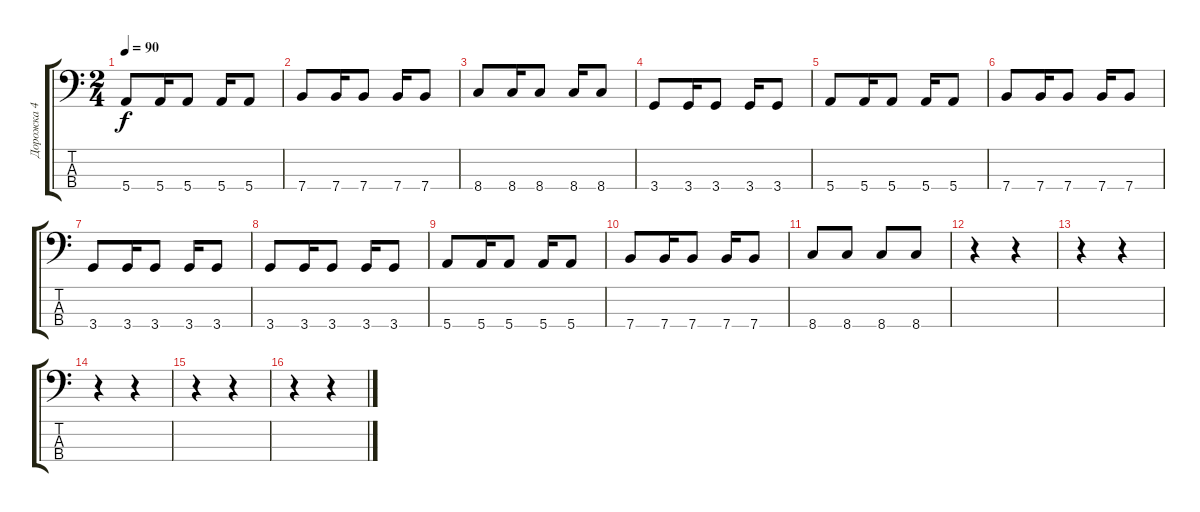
\track ("Дорожка 4" "Дорожка 4") {instrument electricbassfinger}
\staff {score tabs}
\tuning (G2 D2 A1 E1) {hide}
\ts (2 4)
\tempo 90
\clef f4
\ks c
5.4.8{dy f} 5.4.16 5.4.8 5.4.16 5.4.8 |
7.4.8 7.4.16 7.4.8 7.4.16 7.4.8 |
8.4.8 8.4.16 8.4.8 8.4.16 8.4.8 |
3.4.8 3.4.16 3.4.8 3.4.16 3.4.8 |
5.4.8 5.4.16 5.4.8 5.4.16 5.4.8 |
7.4.8 7.4.16 7.4.8 7.4.16 7.4.8 |
3.4.8 3.4.16 3.4.8 3.4.16 3.4.8 |
3.4.8 3.4.16 3.4.8 3.4.16 3.4.8 |
5.4.8 5.4.16 5.4.8 5.4.16 5.4.8 |
7.4.8 7.4.16 7.4.8 7.4.16 7.4.8 |
8.4.8 8.4.8 8.4.8 8.4.8 |
r.4 r.4 |
r.4 r.4 |
r.4 r.4 |
r.4 r.4 |
r.4 r.4
